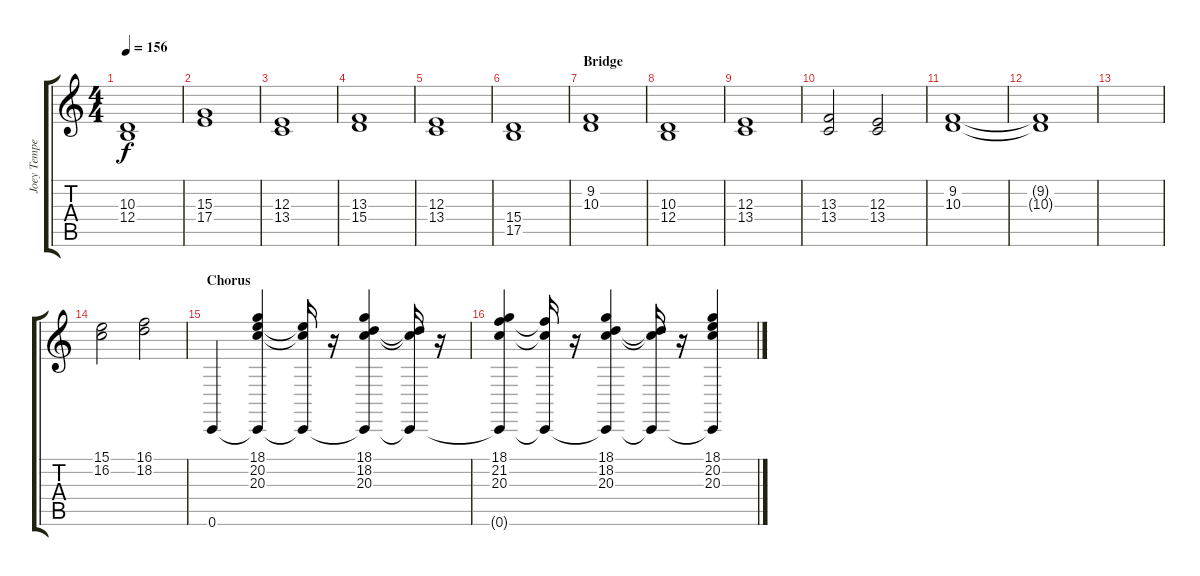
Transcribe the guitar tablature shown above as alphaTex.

\track ("Joey Tempest" "Joey Tempe") {instrument lead2sawtooth}
\staff {score tabs}
\tuning (Db4 Ab3 E3 B2 Gb2 C2) {hide}
\ts (4 4)
\tempo 156
\clef g2
\ks c
(10.3 12.4).1{dy f} |
(15.3 17.4).1 |
(12.3 13.4).1 |
(13.3 15.4).1 |
(12.3 13.4).1 |
(15.4 17.5).1 |
\section ("" "Bridge")
(9.2 10.3).1 |
(10.3 12.4).1 |
(12.3 13.4).1 |
(13.3 13.4).2 (12.3 13.4).2 |
(9.2 10.3).1 |
(9.2{t} 10.3{t}).1 |
|
(15.1 16.2).2{volume 11 instrument synthstrings1} (16.1 18.2).2 |
\section ("" "Chorus")
0.6.4{volume 10 instrument lead2sawtooth} (18.1 20.2 20.3 0.6{t}).4 (20.2{t} 20.3{t} 0.6{t}).16 r.16 (18.1 18.2 20.3 0.6{t}).4 (18.2{t} 20.3{t} 0.6{t}).16 r.16 |
(18.1 21.2 20.3 0.6{t}).4 (21.2{t} 20.3{t} 0.6{t}).16 r.16 (18.1 18.2 20.3 0.6{t}).4 (18.2{t} 20.3{t} 0.6{t}).16 r.16 (18.1 20.2 20.3 0.6{t}).4
